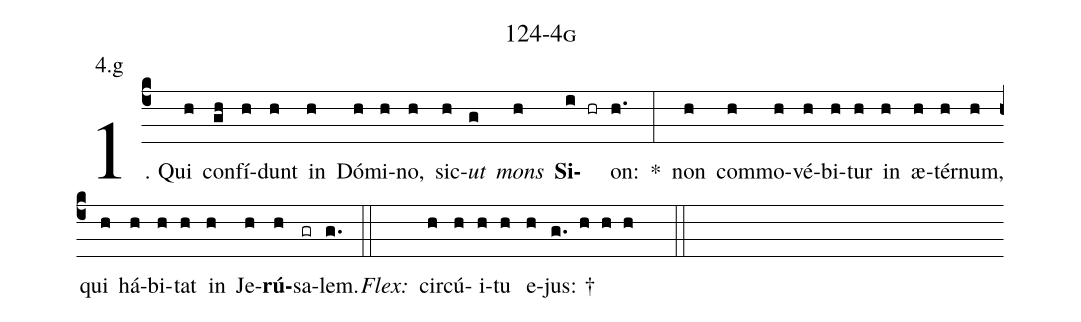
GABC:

name: 124-4g;
annotation: 4.g;
%%
(c4)1. Qui(h) con(gh)fí(h)dunt(h) in(h) Dó(h)mi(h)no,(h) sic(h)<i>ut</i>(g) <i>mons</i>(h) <b>Si</b>(i hr)on:(h.) *(:) non(h) com(h)mo(h)vé(h)bi(h)tur(h) in(h) æ(h)tér(h)num,(h) qui(h) há(h)bi(h)tat(h) in(h) Je(h)<b>rú</b>(h)sa(gr)lem.(g.) (::)
<i>Flex:</i>()  cir(h)cú(h)i(h)tu(h) e(h)jus: †(g. h h h  ::)
